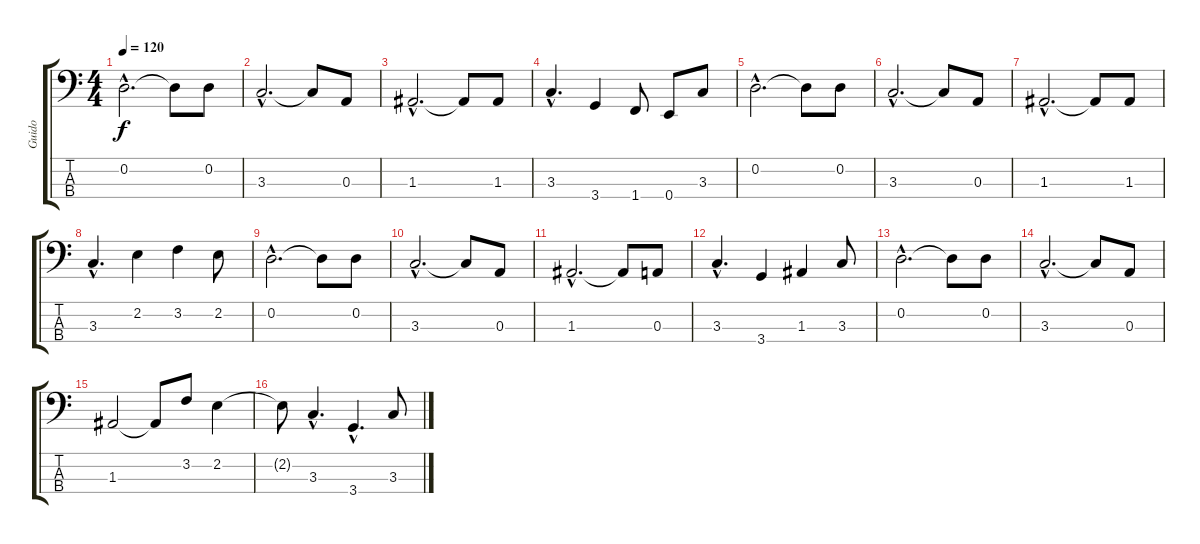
\track ("Guido" "Guido") {instrument electricbassfinger}
\staff {score tabs}
\tuning (G2 D2 A1 E1) {hide}
\ts (4 4)
\tempo 120
\clef f4
\ks c
0.2{hac}.2{d dy f instrument electricbassfinger} 0.2{t}.8 0.2.8 |
3.3{hac}.2{d} 3.3{t}.8 0.3.8 |
1.3{hac}.2{d} 1.3{t}.8 1.3.8 |
3.3{hac}.4{d} 3.4.4 1.4.8 0.4.8 3.3.8 |
0.2{hac}.2{d} 0.2{t}.8 0.2.8 |
3.3{hac}.2{d} 3.3{t}.8 0.3.8 |
1.3{hac}.2{d} 1.3{t}.8 1.3.8 |
3.3{hac}.4{d} 2.2.4 3.2.4 2.2.8 |
0.2{hac}.2{d} 0.2{t}.8 0.2.8 |
3.3{hac}.2{d} 3.3{t}.8 0.3.8 |
1.3{hac}.2{d} 1.3{t}.8 0.3.8 |
3.3{hac}.4{d} 3.4.4 1.3.4 3.3.8 |
0.2{hac}.2{d} 0.2{t}.8 0.2.8 |
3.3{hac}.2{d} 3.3{t}.8 0.3.8 |
1.3.2 1.3{t}.8 3.2.8 2.2.4 |
2.2{t}.8 3.3{hac}.4{d} 3.4{hac}.4{d} 3.3.8
